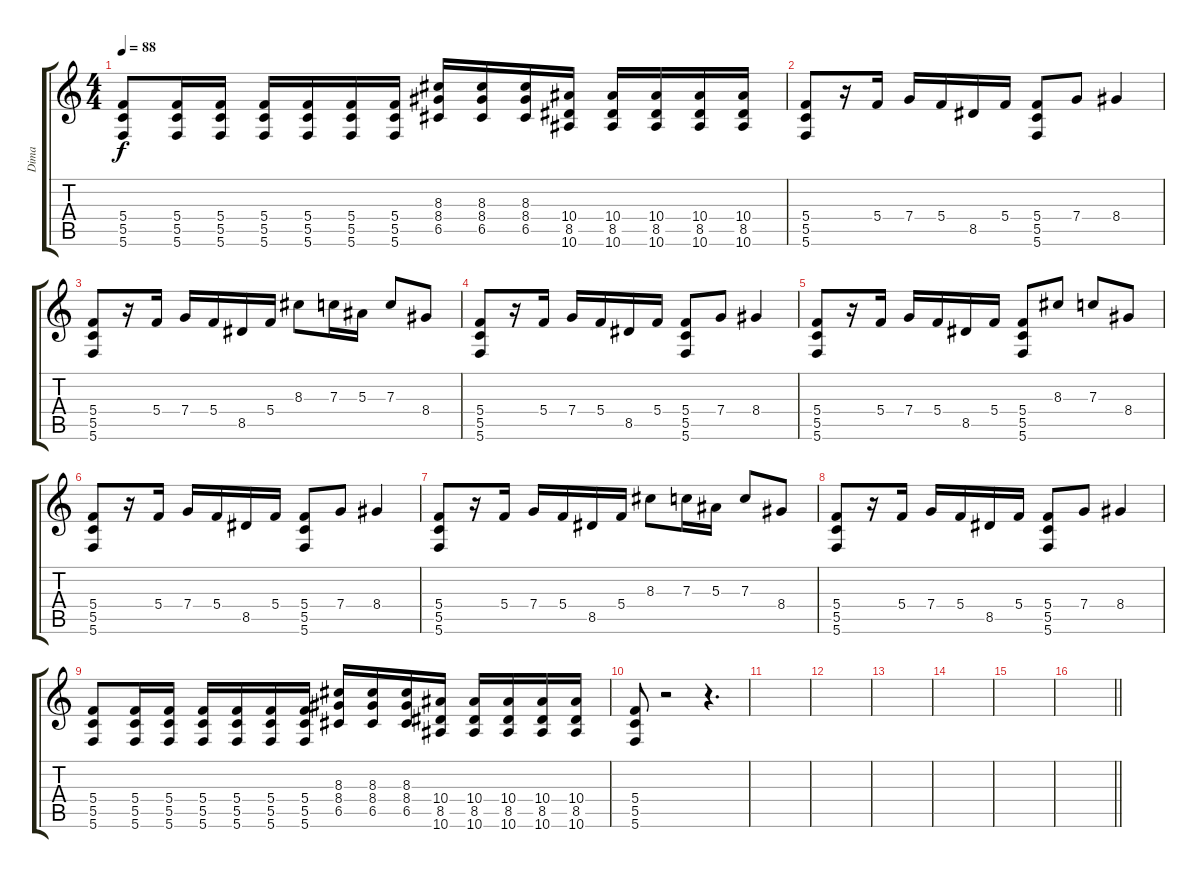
\track ("Dima" "Dima") {solo instrument distortionguitar}
\staff {score tabs}
\tuning (D4 A3 F3 C3 G2 C2) {hide}
\ts (4 4)
\tempo 88
\clef g2
\ks c
(5.4 5.5 5.6).8{dy f} (5.4 5.5 5.6).16 (5.4 5.5 5.6).16 (5.4 5.5 5.6).16 (5.4 5.5 5.6).16 (5.4 5.5 5.6).16 (5.4 5.5 5.6).16 (8.3 8.4 6.5).16 (8.3 8.4 6.5).16 (8.3 8.4 6.5).16 (10.4 8.5 10.6).16 (10.4 8.5 10.6).16 (10.4 8.5 10.6).16 (10.4 8.5 10.6).16 (10.4 8.5 10.6).16 |
(5.4 5.5 5.6).8 r.16 5.4.16 7.4.16 5.4.16 8.5.16 5.4.16 (5.4 5.5 5.6).8 7.4.8 8.4.4 |
(5.4 5.5 5.6).8 r.16 5.4.16 7.4.16 5.4.16 8.5.16 5.4.16 8.3.8 7.3.16 5.3.16 7.3.8 8.4.8 |
(5.4 5.5 5.6).8 r.16 5.4.16 7.4.16 5.4.16 8.5.16 5.4.16 (5.4 5.5 5.6).8 7.4.8 8.4.4 |
(5.4 5.5 5.6).8 r.16 5.4.16 7.4.16 5.4.16 8.5.16 5.4.16 (5.4 5.5 5.6).8 8.3.8 7.3.8 8.4.8 |
(5.4 5.5 5.6).8 r.16 5.4.16 7.4.16 5.4.16 8.5.16 5.4.16 (5.4 5.5 5.6).8 7.4.8 8.4.4 |
(5.4 5.5 5.6).8 r.16 5.4.16 7.4.16 5.4.16 8.5.16 5.4.16 8.3.8 7.3.16 5.3.16 7.3.8 8.4.8 |
(5.4 5.5 5.6).8 r.16 5.4.16 7.4.16 5.4.16 8.5.16 5.4.16 (5.4 5.5 5.6).8 7.4.8 8.4.4 |
(5.4 5.5 5.6).8 (5.4 5.5 5.6).16 (5.4 5.5 5.6).16 (5.4 5.5 5.6).16 (5.4 5.5 5.6).16 (5.4 5.5 5.6).16 (5.4 5.5 5.6).16 (8.3 8.4 6.5).16 (8.3 8.4 6.5).16 (8.3 8.4 6.5).16 (10.4 8.5 10.6).16 (10.4 8.5 10.6).16 (10.4 8.5 10.6).16 (10.4 8.5 10.6).16 (10.4 8.5 10.6).16 |
(5.4 5.5 5.6).8 r.2 r.4{d} |
|
|
|
|
|
\barLineRight lightlight
